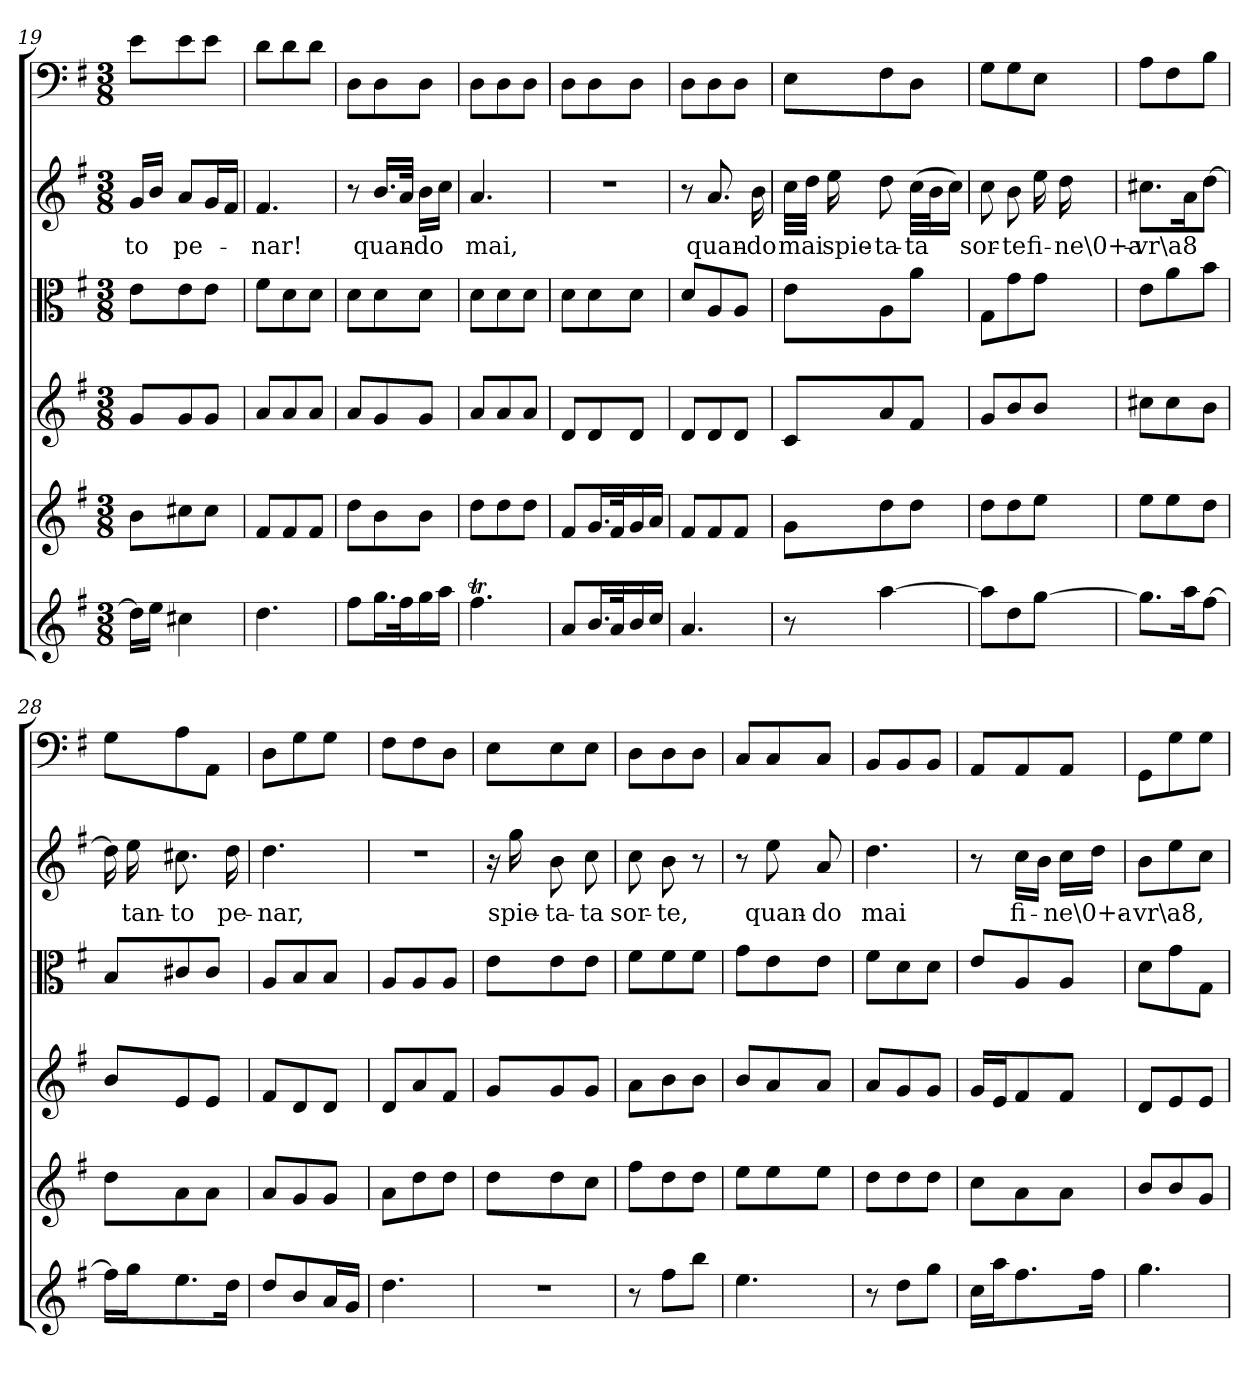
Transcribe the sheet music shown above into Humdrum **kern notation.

**kern	**kern	**kern	**kern	**kern	**text	**kern
*part6	*part5	*part4	*part3	*part2	*part2	*part1
*staff6	*staff5	*staff4	*staff3	*staff2	*staff2	*staff1
*clefG2	*clefG2	*clefG2	*clefC3	*clefG2	*	*clefF4
*k[f#]	*k[f#]	*k[f#]	*k[f#]	*k[f#]	*	*k[f#]
*G:	*G:	*G:	*G:	*G:	*	*G:
*M3/8	*M3/8	*M3/8	*M3/8	*M3/8	*	*M3/8
=19	=19	=19	=19	=19	=19	=19
16dd\LL]	8b\L	8g/L	8e\L	16g/LL	-to	8e\L
16ee\JJ	.	.	.	16b/JJ	.	.
4cc#X\	8cc#X\	8g/	8e\	8a/L	pe-	8e\
.	8cc#\J	8g/J	8e\J	16g/L	.	8e\J
.	.	.	.	16f#/JJ	.	.
=20	=20	=20	=20	=20	=20	=20
4.dd\	8f#/L	8a/L	8f#\L	4.f#/	-nar!	8d\L
.	8f#/	8a/	8d\	.	.	8d\
.	8f#/J	8a/J	8d\J	.	.	8d\J
=21	=21	=21	=21	=21	=21	=21
8ff#\L	8dd\L	8a/L	8d\L	8r	.	8D\L
16.gg\L	8b\	8g/	8d\	16.b/LL	quan-	8D\
32ff#\K	.	.	.	32a/JJk	.	.
16gg\	8b\J	8g/J	8d\J	16b\LL	-do	8D\J
16aa\JJ	.	.	.	16cc\JJ	.	.
=22	=22	=22	=22	=22	=22	=22
4.ff#t\	8dd\L	8a/L	8d\L	4.a/	mai,	8D\L
.	8dd\	8a/	8d\	.	.	8D\
.	8dd\J	8a/J	8d\J	.	.	8D\J
=23	=23	=23	=23	=23	=23	=23
8a/L	8f#/L	8d/L	8d\L	4.r	.	8D\L
16.b/L	16.g/L	8d/	8d\	.	.	8D\
32a/K	32f#/K	.	.	.	.	.
16b/	16g/	8d/J	8d\J	.	.	8D\J
16cc/JJ	16a/JJ	.	.	.	.	.
=24	=24	=24	=24	=24	=24	=24
4.a/	8f#/L	8d/L	8d/L	8r	.	8D\L
.	8f#/	8d/	8A/	8.a/	quan-	8D\
.	8f#/J	8d/J	8A/J	.	.	8D\J
.	.	.	.	16b\	-do	.
=25	=25	=25	=25	=25	=25	=25
8r	8g\L	8c/L	8e\L	32cc\LLL	mai	8E\L
.	.	.	.	32dd\JJJ	.	.
.	.	.	.	16ee\	spie-	.
[4aa\	8dd\	8a/	8A\	8dd\	-ta-	8F#\
.	8dd\J	8f#/J	8a\J	(32cc\LLL	-ta	8D\J
.	.	.	.	32b\J	.	.
.	.	.	.	16cc\JJ)	.	.
=26	=26	=26	=26	=26	=26	=26
8aa\L]	8dd\L	8g/L	8G\L	8cc\	sor-	8G\L
8dd\	8dd\	8b/	8g\	8b\	-te	8G\
[8gg\J	8ee\J	8b/J	8g\J	16ee\	fi-	8E\J
.	.	.	.	16dd\	-ne\0+a-	.
=27	=27	=27	=27	=27	=27	=27
8.gg\L]	8ee\L	8cc#X\L	8e\L	8.cc#X\L	-vr\a8	8A\L
.	8ee\	8cc#\	8a\	.	.	8F#\
16aa\K	.	.	.	16a\K	.	.
[8ff#\J	8dd\J	8b\J	8b\J	[8dd\J	.	8B\J
=28	=28	=28	=28	=28	=28	=28
16ff#\LL]	8dd\L	8b/L	8B/L	16dd\]	.	8G\L
16gg\J	.	.	.	16ee\	tan-	.
8.ee\	8a\	8e/	8c#X/	8.cc#X\	-to	8A\
.	8a\J	8e/J	8c#/J	.	.	8AA\J
16dd\Jk	.	.	.	16dd\	pe-	.
=29	=29	=29	=29	=29	=29	=29
8dd/L	8a/L	8f#/L	8A/L	4.dd\	-nar,	8D\L
8b/	8g/	8d/	8B/	.	.	8G\
16a/L	8g/J	8d/J	8B/J	.	.	8G\J
16g/JJ	.	.	.	.	.	.
=30	=30	=30	=30	=30	=30	=30
4.dd\	8a\L	8d/L	8A/L	4.r	.	8F#\L
.	8dd\	8a/	8A/	.	.	8F#\
.	8dd\J	8f#/J	8A/J	.	.	8D\J
=31	=31	=31	=31	=31	=31	=31
4.r	8dd\L	8g/L	8e\L	16r	.	8E\L
.	.	.	.	16gg\	spie-	.
.	8dd\	8g/	8e\	8b\	-ta-	8E\
.	8cc\J	8g/J	8e\J	8cc\	-ta	8E\J
=32	=32	=32	=32	=32	=32	=32
8r	8ff#\L	8a\L	8f#\L	8cc\	sor-	8D\L
8ff#\L	8dd\	8b\	8f#\	8b\	-te,	8D\
8bb\J	8dd\J	8b\J	8f#\J	8r	.	8D\J
=33	=33	=33	=33	=33	=33	=33
4.ee\	8ee\L	8b/L	8g\L	8r	.	8C/L
.	8ee\	8a/	8e\	8ee\	quan-	8C/
.	8ee\J	8a/J	8e\J	8a/	-do	8C/J
=34	=34	=34	=34	=34	=34	=34
8r	8dd\L	8a/L	8f#\L	4.dd\	mai	8BB/L
8dd\L	8dd\	8g/	8d\	.	.	8BB/
8gg\J	8dd\J	8g/J	8d\J	.	.	8BB/J
=35	=35	=35	=35	=35	=35	=35
16cc\LL	8cc\L	16g/LL	8e/L	8r	.	8AA/L
16aa\J	.	16e/J	.	.	.	.
8.ff#\	8a\	8f#/	8A/	16cc\LL	fi-	8AA/
.	.	.	.	16b\JJ	.	.
.	8a\J	8f#/J	8A/J	16cc\LL	-ne\0+a-	8AA/J
16ff#\Jk	.	.	.	16dd\JJ	.	.
=36	=36	=36	=36	=36	=36	=36
4.gg\	8b/L	8d/L	8d\L	8b\L	-vr\a8,	8GG\L
.	8b/	8e/	8g\	8ee\	.	8G\
.	8g/J	8e/J	8G\J	8cc\J	.	8G\J
=	=	=	=	=	=	=
*-	*-	*-	*-	*-	*-	*-
